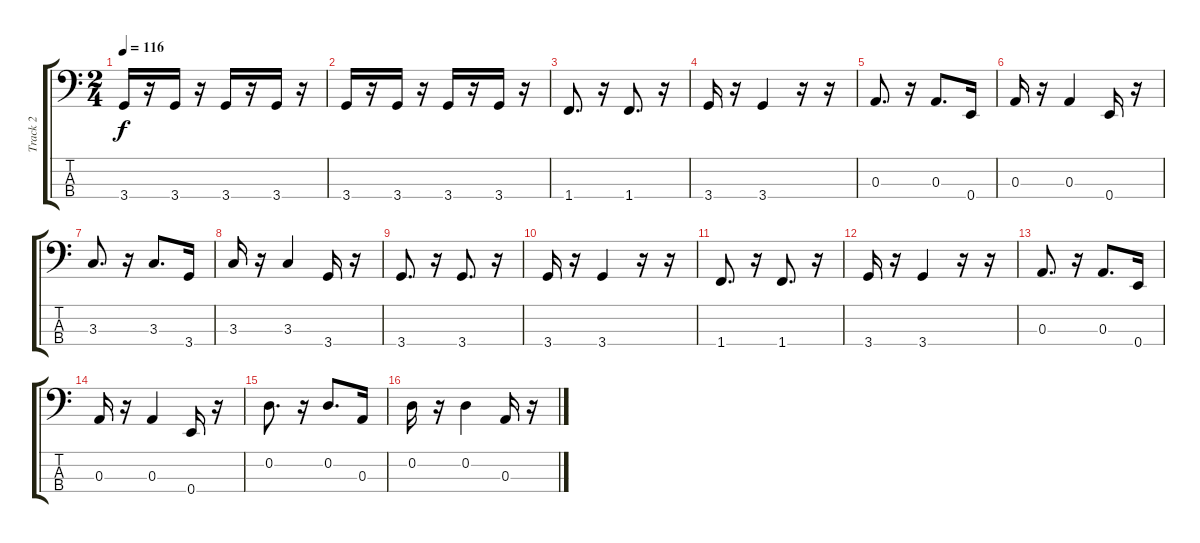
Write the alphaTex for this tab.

\track ("Track 2" "Track 2") {instrument electricbassfinger}
\staff {score tabs}
\tuning (G2 D2 A1 E1) {hide}
\ts (2 4)
\tempo 116
\clef f4
\ks c
3.4.16{dy f} r.16 3.4.16 r.16 3.4.16 r.16 3.4.16 r.16 |
3.4.16 r.16 3.4.16 r.16 3.4.16 r.16 3.4.16 r.16 |
1.4.8{d} r.16 1.4.8{d} r.16 |
3.4.16 r.16 3.4.4 r.16 r.16 |
0.3.8{d} r.16 0.3.8{d} 0.4.16 |
0.3.16 r.16 0.3.4 0.4.16 r.16 |
3.3.8{d} r.16 3.3.8{d} 3.4.16 |
3.3.16 r.16 3.3.4 3.4.16 r.16 |
3.4.8{d} r.16 3.4.8{d} r.16 |
3.4.16 r.16 3.4.4 r.16 r.16 |
1.4.8{d} r.16 1.4.8{d} r.16 |
3.4.16 r.16 3.4.4 r.16 r.16 |
0.3.8{d} r.16 0.3.8{d} 0.4.16 |
0.3.16 r.16 0.3.4 0.4.16 r.16 |
0.2.8{d} r.16 0.2.8{d} 0.3.16 |
0.2.16 r.16 0.2.4 0.3.16 r.16
